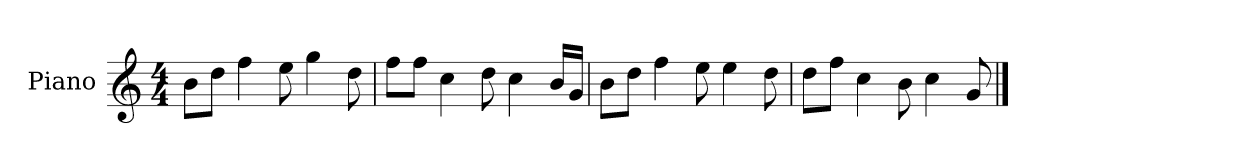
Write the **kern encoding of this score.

**kern
*part1
*staff1
*I"Piano
*I'P-no
*clefG2
*k[]
*M4/4
*MM90
=1
8b\L
8dd\J
4ff\
8ee\
4gg\
8dd\
=2
8ff\L
8ff\J
4cc\
8dd\
4cc\
16b/LL
16g/JJ
=3
8b\L
8dd\J
4ff\
8ee\
4ee\
8dd\
=4
8dd\L
8ff\J
4cc\
8b\
4cc\
8g/
==
*-
